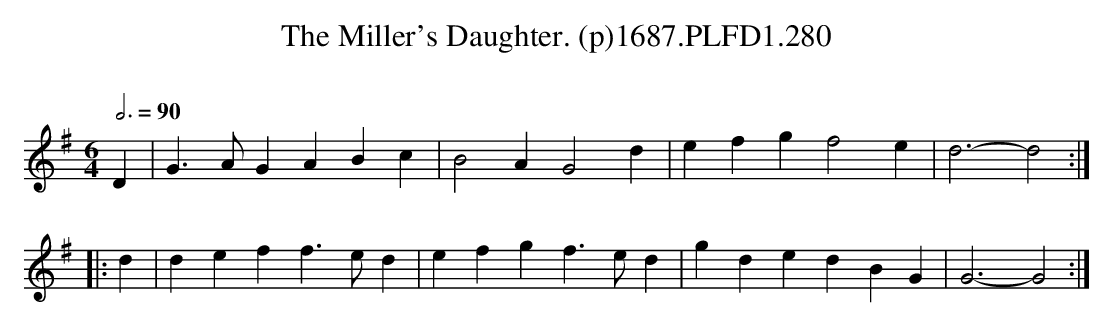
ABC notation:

X:1
T:Miller's Daughter. (p)1687.PLFD1.280, The
M:6/4
L:1/4
Q:3/4=90
O:
K:G
D|G>AGABc|B2AG2d|efgf2e|d3-d2:|
|:d|deff>ed|efgf>ed|gdedBG|G3-G2:|
